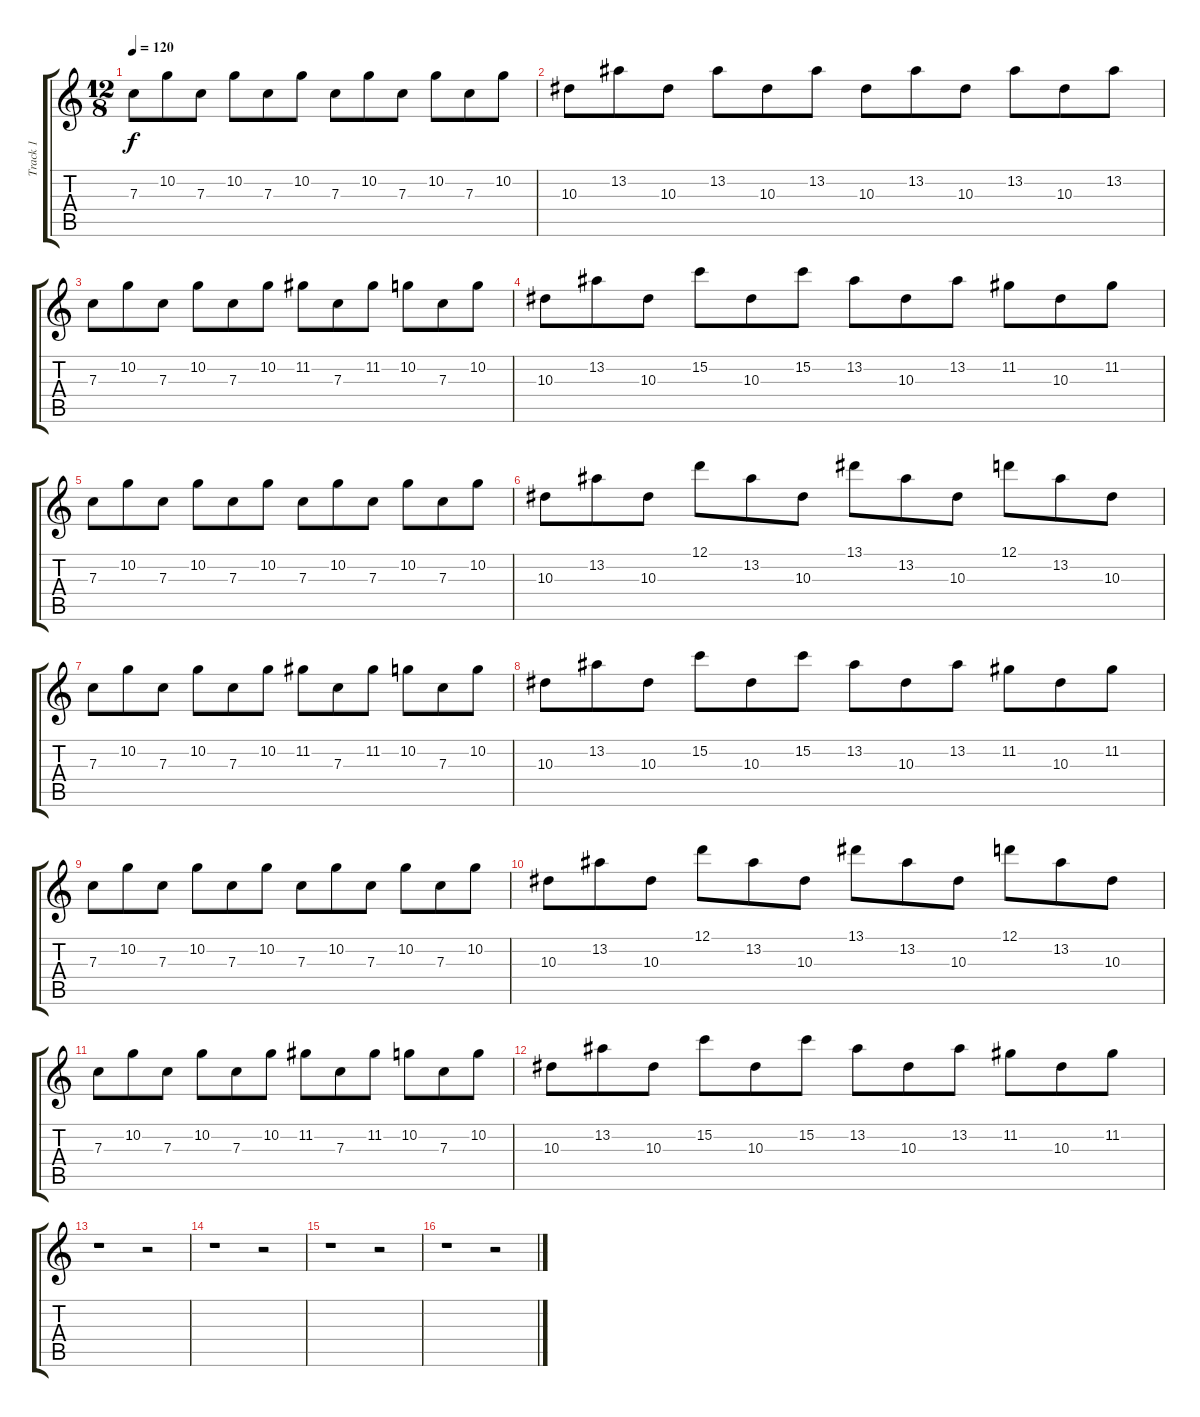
\track ("Track 1" "Track 1") {instrument acousticguitarsteel}
\staff {score tabs}
\tuning (D4 A3 F3 C3 G2 C2) {hide}
\ts (12 8)
\tempo 120
\clef g2
\ks c
7.3.8{dy f} 10.2.8 7.3.8 10.2.8 7.3.8 10.2.8 7.3.8 10.2.8 7.3.8 10.2.8 7.3.8 10.2.8 |
10.3.8 13.2.8 10.3.8 13.2.8 10.3.8 13.2.8 10.3.8 13.2.8 10.3.8 13.2.8 10.3.8 13.2.8 |
7.3.8 10.2.8 7.3.8 10.2.8 7.3.8 10.2.8 11.2.8 7.3.8 11.2.8 10.2.8 7.3.8 10.2.8 |
10.3.8 13.2.8 10.3.8 15.2.8 10.3.8 15.2.8 13.2.8 10.3.8 13.2.8 11.2.8 10.3.8 11.2.8 |
7.3.8 10.2.8 7.3.8 10.2.8 7.3.8 10.2.8 7.3.8 10.2.8 7.3.8 10.2.8 7.3.8 10.2.8 |
10.3.8 13.2.8 10.3.8 12.1.8 13.2.8 10.3.8 13.1.8 13.2.8 10.3.8 12.1.8 13.2.8 10.3.8 |
7.3.8 10.2.8 7.3.8 10.2.8 7.3.8 10.2.8 11.2.8 7.3.8 11.2.8 10.2.8 7.3.8 10.2.8 |
10.3.8 13.2.8 10.3.8 15.2.8 10.3.8 15.2.8 13.2.8 10.3.8 13.2.8 11.2.8 10.3.8 11.2.8 |
7.3.8 10.2.8 7.3.8 10.2.8 7.3.8 10.2.8 7.3.8 10.2.8 7.3.8 10.2.8 7.3.8 10.2.8 |
10.3.8 13.2.8 10.3.8 12.1.8 13.2.8 10.3.8 13.1.8 13.2.8 10.3.8 12.1.8 13.2.8 10.3.8 |
7.3.8 10.2.8 7.3.8 10.2.8 7.3.8 10.2.8 11.2.8 7.3.8 11.2.8 10.2.8 7.3.8 10.2.8 |
10.3.8 13.2.8 10.3.8 15.2.8 10.3.8 15.2.8 13.2.8 10.3.8 13.2.8 11.2.8 10.3.8 11.2.8 |
r.1 r.2 |
r.1 r.2 |
r.1 r.2 |
r.1 r.2
